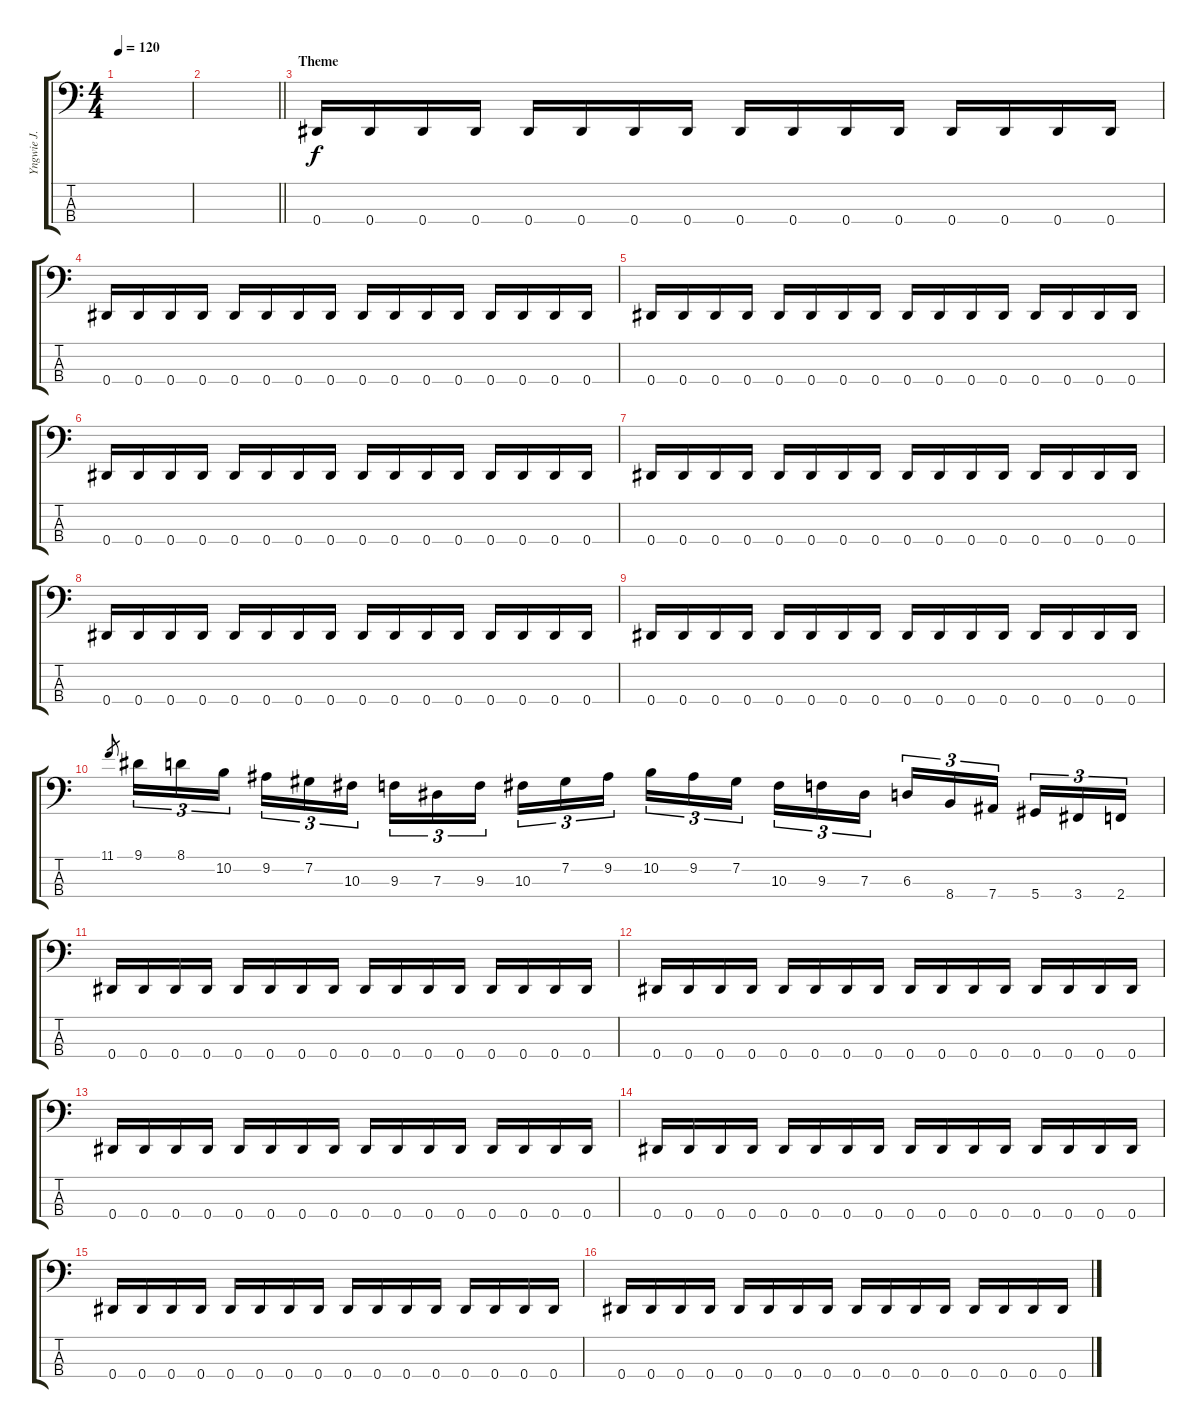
\track ("Yngwie J. Malmsteen" "Yngwie J. ") {instrument electricbassfinger}
\staff {score tabs}
\tuning (Gb2 Db2 Ab1 Eb1) {hide}
\ts (4 4)
\tempo 120
\clef f4
\ks c
|
\barLineRight lightlight
|
\section ("" "Theme")
0.4.16 0.4.16 0.4.16 0.4.16 0.4.16 0.4.16 0.4.16 0.4.16 0.4.16 0.4.16 0.4.16 0.4.16 0.4.16 0.4.16 0.4.16 0.4.16 |
0.4.16 0.4.16 0.4.16 0.4.16 0.4.16 0.4.16 0.4.16 0.4.16 0.4.16 0.4.16 0.4.16 0.4.16 0.4.16 0.4.16 0.4.16 0.4.16 |
0.4.16 0.4.16 0.4.16 0.4.16 0.4.16 0.4.16 0.4.16 0.4.16 0.4.16 0.4.16 0.4.16 0.4.16 0.4.16 0.4.16 0.4.16 0.4.16 |
0.4.16 0.4.16 0.4.16 0.4.16 0.4.16 0.4.16 0.4.16 0.4.16 0.4.16 0.4.16 0.4.16 0.4.16 0.4.16 0.4.16 0.4.16 0.4.16 |
0.4.16 0.4.16 0.4.16 0.4.16 0.4.16 0.4.16 0.4.16 0.4.16 0.4.16 0.4.16 0.4.16 0.4.16 0.4.16 0.4.16 0.4.16 0.4.16 |
0.4.16 0.4.16 0.4.16 0.4.16 0.4.16 0.4.16 0.4.16 0.4.16 0.4.16 0.4.16 0.4.16 0.4.16 0.4.16 0.4.16 0.4.16 0.4.16 |
0.4.16 0.4.16 0.4.16 0.4.16 0.4.16 0.4.16 0.4.16 0.4.16 0.4.16 0.4.16 0.4.16 0.4.16 0.4.16 0.4.16 0.4.16 0.4.16 |
11.1.8{gr} 9.1.16{tu (3 2)} 8.1.16{tu (3 2)} 10.2.16{tu (3 2) beam splitsecondary} 9.2.16{tu (3 2)} 7.2.16{tu (3 2)} 10.3.16{tu (3 2)} 9.3.16{tu (3 2)} 7.3.16{tu (3 2)} 9.3.16{tu (3 2) beam splitsecondary} 10.3.16{tu (3 2)} 7.2.16{tu (3 2)} 9.2.16{tu (3 2)} 10.2.16{tu (3 2)} 9.2.16{tu (3 2)} 7.2.16{tu (3 2) beam splitsecondary} 10.3.16{tu (3 2)} 9.3.16{tu (3 2)} 7.3.16{tu (3 2)} 6.3.16{tu (3 2)} 8.4.16{tu (3 2)} 7.4.16{tu (3 2) beam splitsecondary} 5.4.16{tu (3 2)} 3.4.16{tu (3 2)} 2.4.16{tu (3 2)} |
0.4.16 0.4.16 0.4.16 0.4.16 0.4.16 0.4.16 0.4.16 0.4.16 0.4.16 0.4.16 0.4.16 0.4.16 0.4.16 0.4.16 0.4.16 0.4.16 |
0.4.16 0.4.16 0.4.16 0.4.16 0.4.16 0.4.16 0.4.16 0.4.16 0.4.16 0.4.16 0.4.16 0.4.16 0.4.16 0.4.16 0.4.16 0.4.16 |
0.4.16 0.4.16 0.4.16 0.4.16 0.4.16 0.4.16 0.4.16 0.4.16 0.4.16 0.4.16 0.4.16 0.4.16 0.4.16 0.4.16 0.4.16 0.4.16 |
0.4.16 0.4.16 0.4.16 0.4.16 0.4.16 0.4.16 0.4.16 0.4.16 0.4.16 0.4.16 0.4.16 0.4.16 0.4.16 0.4.16 0.4.16 0.4.16 |
0.4.16 0.4.16 0.4.16 0.4.16 0.4.16 0.4.16 0.4.16 0.4.16 0.4.16 0.4.16 0.4.16 0.4.16 0.4.16 0.4.16 0.4.16 0.4.16 |
0.4.16 0.4.16 0.4.16 0.4.16 0.4.16 0.4.16 0.4.16 0.4.16 0.4.16 0.4.16 0.4.16 0.4.16 0.4.16 0.4.16 0.4.16 0.4.16
